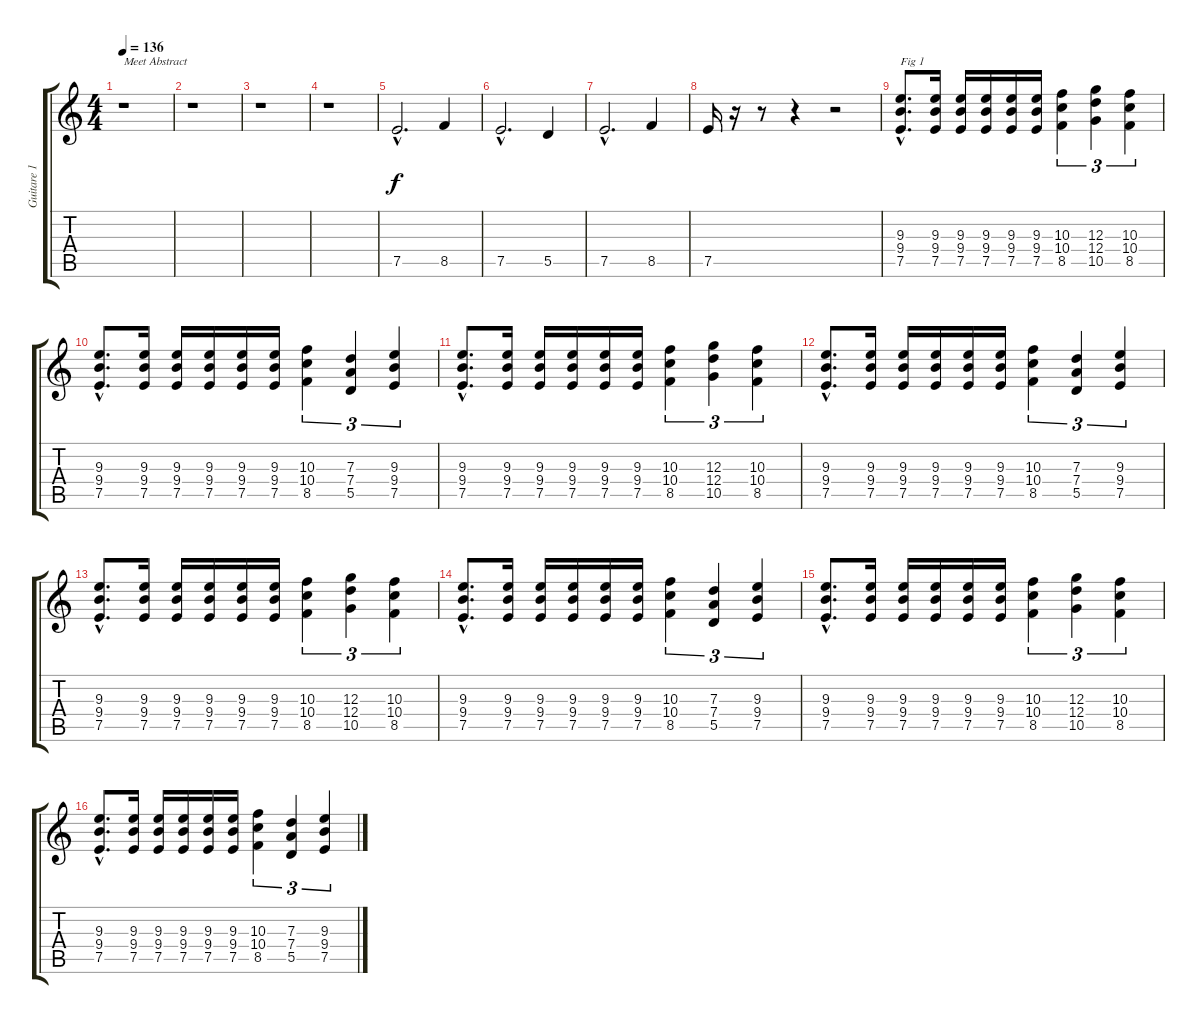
\track ("Guitare 1" "Guitare 1") {instrument distortionguitar}
\staff {score tabs}
\tuning (E4 B3 G3 D3 A2 E2) {hide}
\ts (4 4)
\tempo 136
\clef g2
\ks c
r.1{txt "Meet Abstract" dy f instrument distortionguitar} |
r.1 |
r.1 |
r.1 |
7.5{hac}.2{d} 8.5.4 |
7.5{hac}.2{d} 5.5.4 |
7.5{hac}.2{d} 8.5.4 |
7.5.16 r.16 r.8 r.4 r.2 |
(9.3{hac} 9.4{hac} 7.5{hac}).8{d txt "Fig 1"} (9.3 9.4 7.5).16 (9.3 9.4 7.5).16 (9.3 9.4 7.5).16 (9.3 9.4 7.5).16 (9.3 9.4 7.5).16 (10.3 10.4 8.5).4{tu (3 2)} (12.3 12.4 10.5).4{tu (3 2)} (10.3 10.4 8.5).4{tu (3 2)} |
(9.3{hac} 9.4{hac} 7.5{hac}).8{d} (9.3 9.4 7.5).16 (9.3 9.4 7.5).16 (9.3 9.4 7.5).16 (9.3 9.4 7.5).16 (9.3 9.4 7.5).16 (10.3 10.4 8.5).4{tu (3 2)} (7.3 7.4 5.5).4{tu (3 2)} (9.3 9.4 7.5).4{tu (3 2)} |
(9.3{hac} 9.4{hac} 7.5{hac}).8{d} (9.3 9.4 7.5).16 (9.3 9.4 7.5).16 (9.3 9.4 7.5).16 (9.3 9.4 7.5).16 (9.3 9.4 7.5).16 (10.3 10.4 8.5).4{tu (3 2)} (12.3 12.4 10.5).4{tu (3 2)} (10.3 10.4 8.5).4{tu (3 2)} |
(9.3{hac} 9.4{hac} 7.5{hac}).8{d} (9.3 9.4 7.5).16 (9.3 9.4 7.5).16 (9.3 9.4 7.5).16 (9.3 9.4 7.5).16 (9.3 9.4 7.5).16 (10.3 10.4 8.5).4{tu (3 2)} (7.3 7.4 5.5).4{tu (3 2)} (9.3 9.4 7.5).4{tu (3 2)} |
(9.3{hac} 9.4{hac} 7.5{hac}).8{d} (9.3 9.4 7.5).16 (9.3 9.4 7.5).16 (9.3 9.4 7.5).16 (9.3 9.4 7.5).16 (9.3 9.4 7.5).16 (10.3 10.4 8.5).4{tu (3 2)} (12.3 12.4 10.5).4{tu (3 2)} (10.3 10.4 8.5).4{tu (3 2)} |
(9.3{hac} 9.4{hac} 7.5{hac}).8{d} (9.3 9.4 7.5).16 (9.3 9.4 7.5).16 (9.3 9.4 7.5).16 (9.3 9.4 7.5).16 (9.3 9.4 7.5).16 (10.3 10.4 8.5).4{tu (3 2)} (7.3 7.4 5.5).4{tu (3 2)} (9.3 9.4 7.5).4{tu (3 2)} |
(9.3{hac} 9.4{hac} 7.5{hac}).8{d} (9.3 9.4 7.5).16 (9.3 9.4 7.5).16 (9.3 9.4 7.5).16 (9.3 9.4 7.5).16 (9.3 9.4 7.5).16 (10.3 10.4 8.5).4{tu (3 2)} (12.3 12.4 10.5).4{tu (3 2)} (10.3 10.4 8.5).4{tu (3 2)} |
(9.3{hac} 9.4{hac} 7.5{hac}).8{d} (9.3 9.4 7.5).16 (9.3 9.4 7.5).16 (9.3 9.4 7.5).16 (9.3 9.4 7.5).16 (9.3 9.4 7.5).16 (10.3 10.4 8.5).4{tu (3 2)} (7.3 7.4 5.5).4{tu (3 2)} (9.3 9.4 7.5).4{tu (3 2)}
